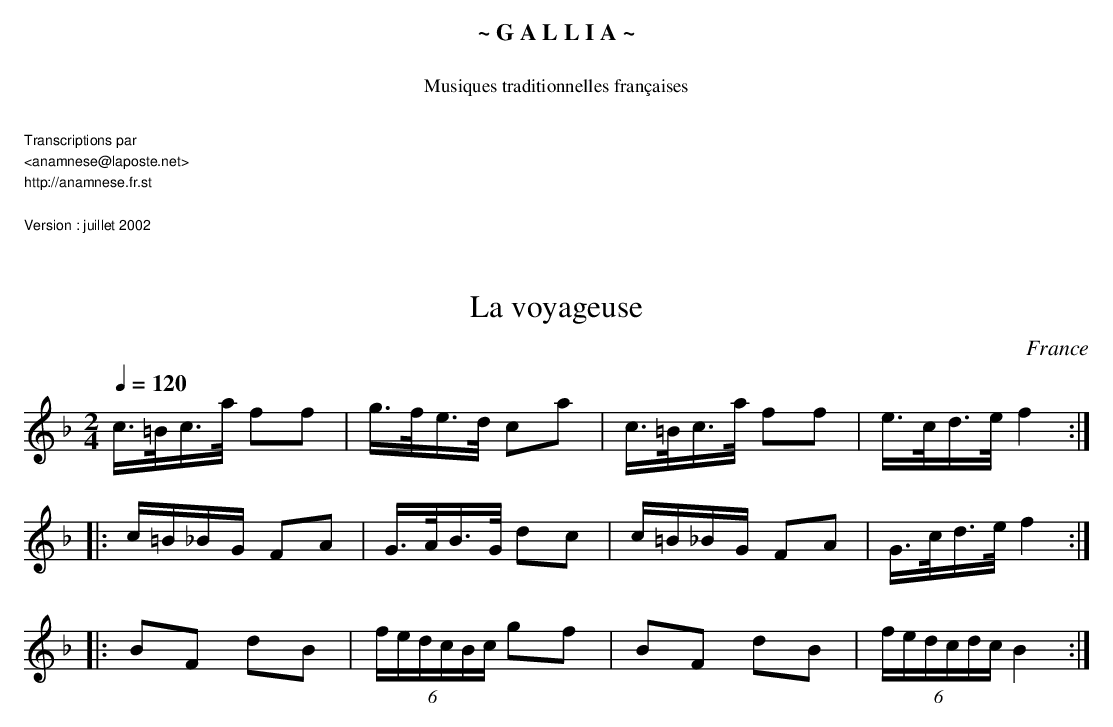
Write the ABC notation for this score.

X:1
T:La voyageuse
O:France
M:2/4
L:1/8
Q:1/4=120
K:F
c/>=B/c/>a/ ff | g/>f/e/>d/ ca | c/>=B/c/>a/ ff | e/>c/d/>e/ f2 ::
c/=B/_B/G/ FA | G/>A/B/>G/ dc | c/=B/_B/G/ FA | G/>c/d/>e/ f2 ::
BF dB | (6f/e/d/c/B/c/ gf | BF dB | (6f/e/d/c/d/c/ B2 :|
